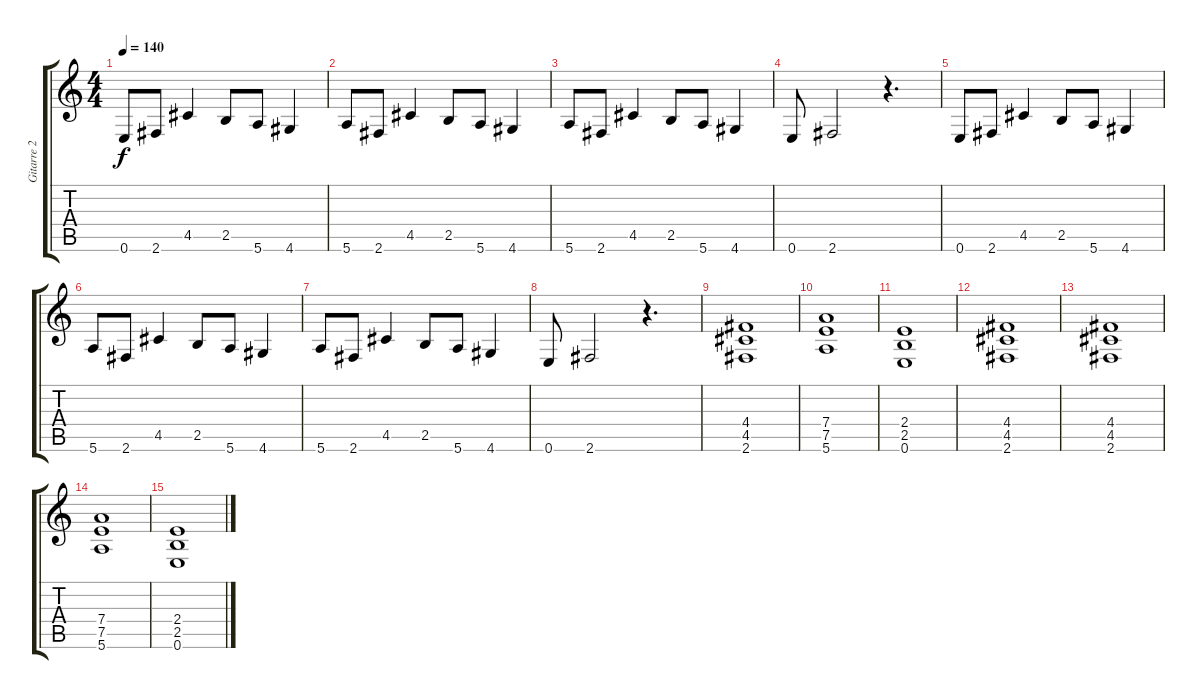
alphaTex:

\track ("Gitarre 2" "Gitarre 2") {instrument distortionguitar}
\staff {score tabs}
\tuning (E4 B3 G3 D3 A2 E2) {hide}
\ts (4 4)
\tempo 140
\clef g2
\ks c
0.6.8{dy f} 2.6.8 4.5.4 2.5.8 5.6.8 4.6.4 |
5.6.8 2.6.8 4.5.4 2.5.8 5.6.8 4.6.4 |
5.6.8 2.6.8 4.5.4 2.5.8 5.6.8 4.6.4 |
0.6.8 2.6.2 r.4{d} |
0.6.8 2.6.8 4.5.4 2.5.8 5.6.8 4.6.4 |
5.6.8 2.6.8 4.5.4 2.5.8 5.6.8 4.6.4 |
5.6.8 2.6.8 4.5.4 2.5.8 5.6.8 4.6.4 |
0.6.8 2.6.2 r.4{d} |
(4.4 4.5 2.6).1 |
(7.4 7.5 5.6).1 |
(2.4 2.5 0.6).1 |
(4.4 4.5 2.6).1 |
(4.4 4.5 2.6).1 |
(7.4 7.5 5.6).1 |
(2.4 2.5 0.6).1
